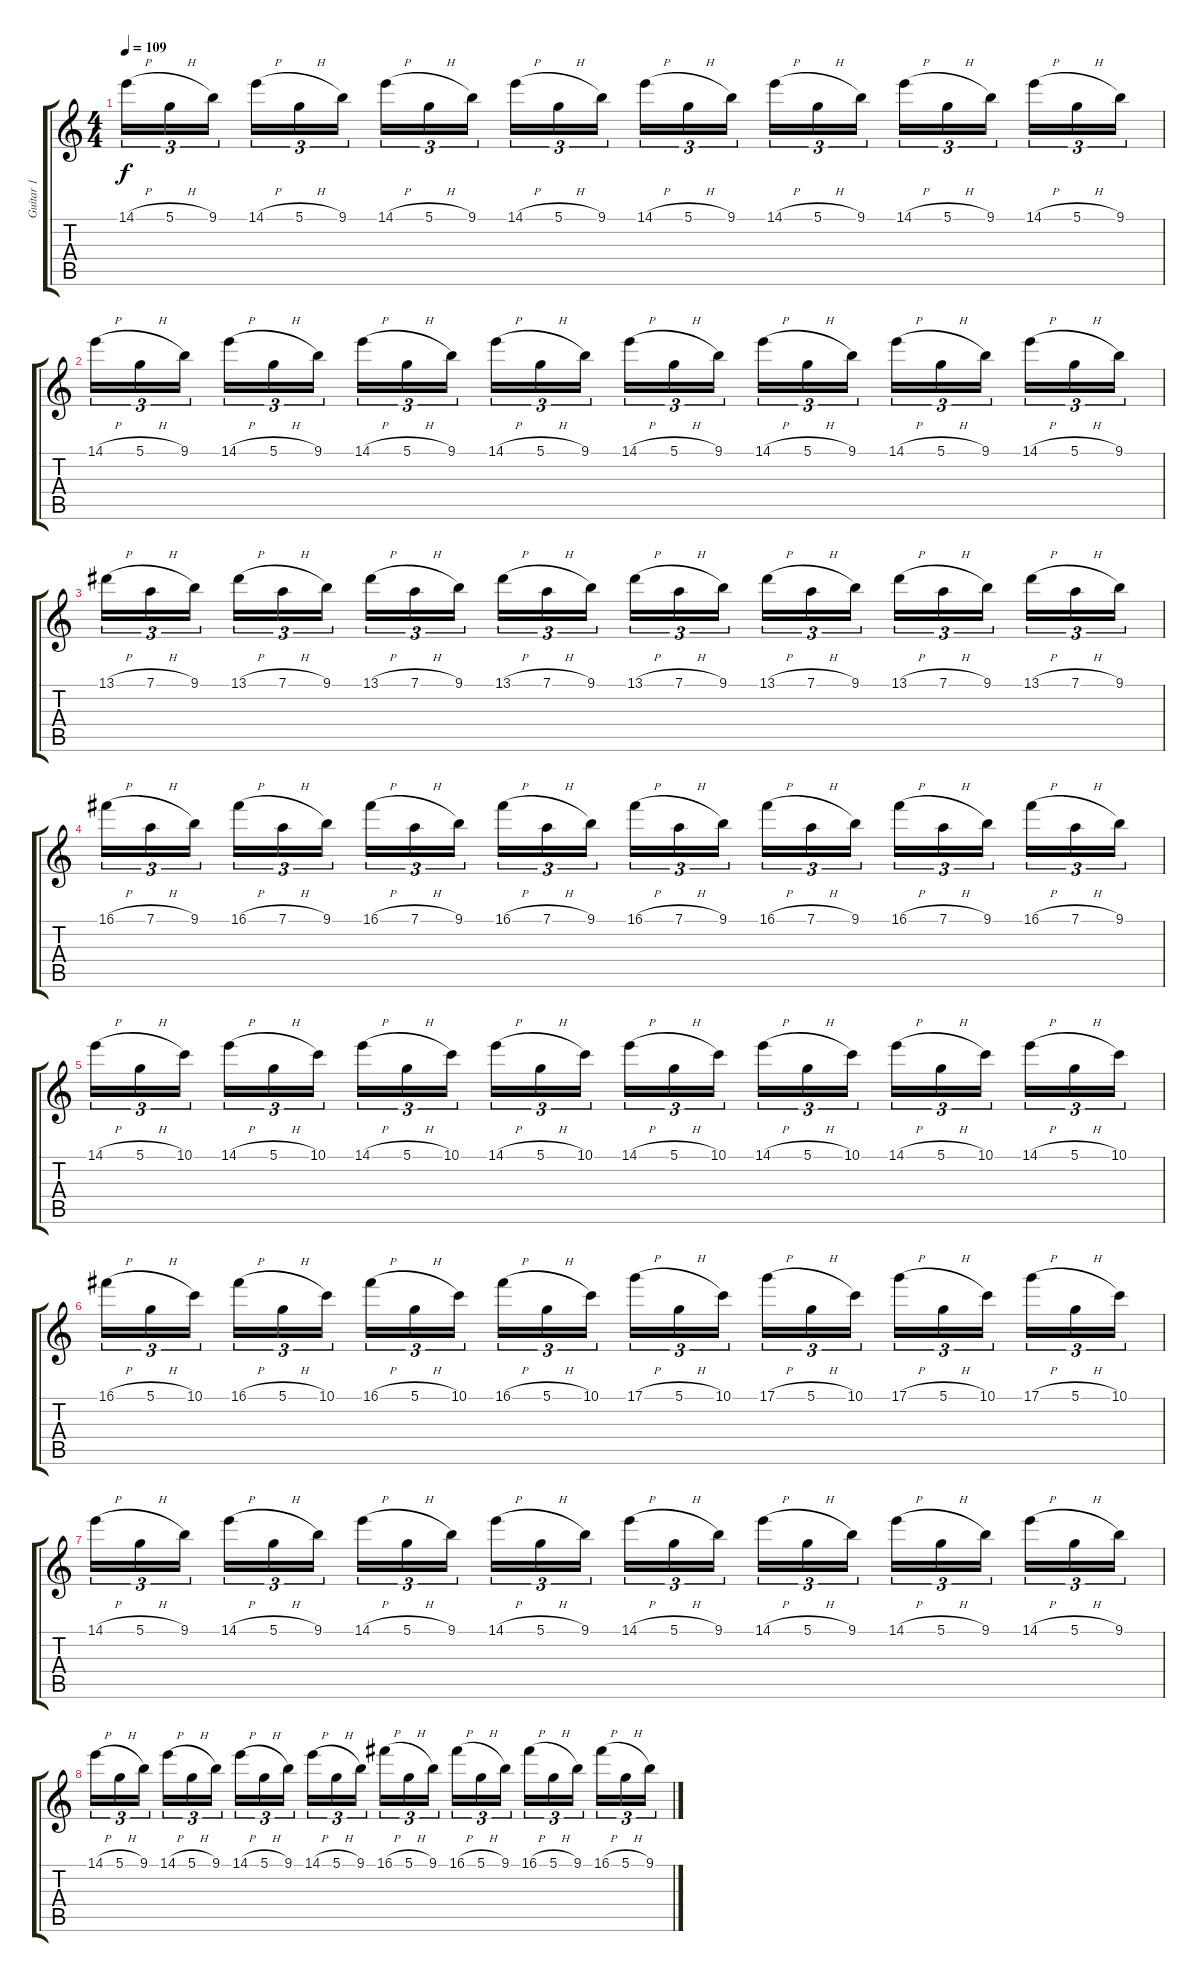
\track ("Guitar 1" "Guitar 1") {instrument distortionguitar}
\staff {score tabs}
\tuning (D4 A3 F3 C3 G2 C2) {hide}
\ts (4 4)
\tempo 109
\clef g2
\ks c
14.1{h}.16{tu (3 2) dy f} 5.1{h}.16{tu (3 2)} 9.1.16{tu (3 2)} 14.1{h}.16{tu (3 2)} 5.1{h}.16{tu (3 2)} 9.1.16{tu (3 2)} 14.1{h}.16{tu (3 2)} 5.1{h}.16{tu (3 2)} 9.1.16{tu (3 2)} 14.1{h}.16{tu (3 2)} 5.1{h}.16{tu (3 2)} 9.1.16{tu (3 2)} 14.1{h}.16{tu (3 2)} 5.1{h}.16{tu (3 2)} 9.1.16{tu (3 2)} 14.1{h}.16{tu (3 2)} 5.1{h}.16{tu (3 2)} 9.1.16{tu (3 2)} 14.1{h}.16{tu (3 2)} 5.1{h}.16{tu (3 2)} 9.1.16{tu (3 2)} 14.1{h}.16{tu (3 2)} 5.1{h}.16{tu (3 2)} 9.1.16{tu (3 2)} |
14.1{h}.16{tu (3 2)} 5.1{h}.16{tu (3 2)} 9.1.16{tu (3 2)} 14.1{h}.16{tu (3 2)} 5.1{h}.16{tu (3 2)} 9.1.16{tu (3 2)} 14.1{h}.16{tu (3 2)} 5.1{h}.16{tu (3 2)} 9.1.16{tu (3 2)} 14.1{h}.16{tu (3 2)} 5.1{h}.16{tu (3 2)} 9.1.16{tu (3 2)} 14.1{h}.16{tu (3 2)} 5.1{h}.16{tu (3 2)} 9.1.16{tu (3 2)} 14.1{h}.16{tu (3 2)} 5.1{h}.16{tu (3 2)} 9.1.16{tu (3 2)} 14.1{h}.16{tu (3 2)} 5.1{h}.16{tu (3 2)} 9.1.16{tu (3 2)} 14.1{h}.16{tu (3 2)} 5.1{h}.16{tu (3 2)} 9.1.16{tu (3 2)} |
13.1{h}.16{tu (3 2)} 7.1{h}.16{tu (3 2)} 9.1.16{tu (3 2)} 13.1{h}.16{tu (3 2)} 7.1{h}.16{tu (3 2)} 9.1.16{tu (3 2)} 13.1{h}.16{tu (3 2)} 7.1{h}.16{tu (3 2)} 9.1.16{tu (3 2)} 13.1{h}.16{tu (3 2)} 7.1{h}.16{tu (3 2)} 9.1.16{tu (3 2)} 13.1{h}.16{tu (3 2)} 7.1{h}.16{tu (3 2)} 9.1.16{tu (3 2)} 13.1{h}.16{tu (3 2)} 7.1{h}.16{tu (3 2)} 9.1.16{tu (3 2)} 13.1{h}.16{tu (3 2)} 7.1{h}.16{tu (3 2)} 9.1.16{tu (3 2)} 13.1{h}.16{tu (3 2)} 7.1{h}.16{tu (3 2)} 9.1.16{tu (3 2)} |
16.1{h}.16{tu (3 2)} 7.1{h}.16{tu (3 2)} 9.1.16{tu (3 2)} 16.1{h}.16{tu (3 2)} 7.1{h}.16{tu (3 2)} 9.1.16{tu (3 2)} 16.1{h}.16{tu (3 2)} 7.1{h}.16{tu (3 2)} 9.1.16{tu (3 2)} 16.1{h}.16{tu (3 2)} 7.1{h}.16{tu (3 2)} 9.1.16{tu (3 2)} 16.1{h}.16{tu (3 2)} 7.1{h}.16{tu (3 2)} 9.1.16{tu (3 2)} 16.1{h}.16{tu (3 2)} 7.1{h}.16{tu (3 2)} 9.1.16{tu (3 2)} 16.1{h}.16{tu (3 2)} 7.1{h}.16{tu (3 2)} 9.1.16{tu (3 2)} 16.1{h}.16{tu (3 2)} 7.1{h}.16{tu (3 2)} 9.1.16{tu (3 2)} |
14.1{h}.16{tu (3 2)} 5.1{h}.16{tu (3 2)} 10.1.16{tu (3 2)} 14.1{h}.16{tu (3 2)} 5.1{h}.16{tu (3 2)} 10.1.16{tu (3 2)} 14.1{h}.16{tu (3 2)} 5.1{h}.16{tu (3 2)} 10.1.16{tu (3 2)} 14.1{h}.16{tu (3 2)} 5.1{h}.16{tu (3 2)} 10.1.16{tu (3 2)} 14.1{h}.16{tu (3 2)} 5.1{h}.16{tu (3 2)} 10.1.16{tu (3 2)} 14.1{h}.16{tu (3 2)} 5.1{h}.16{tu (3 2)} 10.1.16{tu (3 2)} 14.1{h}.16{tu (3 2)} 5.1{h}.16{tu (3 2)} 10.1.16{tu (3 2)} 14.1{h}.16{tu (3 2)} 5.1{h}.16{tu (3 2)} 10.1.16{tu (3 2)} |
16.1{h}.16{tu (3 2)} 5.1{h}.16{tu (3 2)} 10.1.16{tu (3 2)} 16.1{h}.16{tu (3 2)} 5.1{h}.16{tu (3 2)} 10.1.16{tu (3 2)} 16.1{h}.16{tu (3 2)} 5.1{h}.16{tu (3 2)} 10.1.16{tu (3 2)} 16.1{h}.16{tu (3 2)} 5.1{h}.16{tu (3 2)} 10.1.16{tu (3 2)} 17.1{h}.16{tu (3 2)} 5.1{h}.16{tu (3 2)} 10.1.16{tu (3 2)} 17.1{h}.16{tu (3 2)} 5.1{h}.16{tu (3 2)} 10.1.16{tu (3 2)} 17.1{h}.16{tu (3 2)} 5.1{h}.16{tu (3 2)} 10.1.16{tu (3 2)} 17.1{h}.16{tu (3 2)} 5.1{h}.16{tu (3 2)} 10.1.16{tu (3 2)} |
14.1{h}.16{tu (3 2)} 5.1{h}.16{tu (3 2)} 9.1.16{tu (3 2)} 14.1{h}.16{tu (3 2)} 5.1{h}.16{tu (3 2)} 9.1.16{tu (3 2)} 14.1{h}.16{tu (3 2)} 5.1{h}.16{tu (3 2)} 9.1.16{tu (3 2)} 14.1{h}.16{tu (3 2)} 5.1{h}.16{tu (3 2)} 9.1.16{tu (3 2)} 14.1{h}.16{tu (3 2)} 5.1{h}.16{tu (3 2)} 9.1.16{tu (3 2)} 14.1{h}.16{tu (3 2)} 5.1{h}.16{tu (3 2)} 9.1.16{tu (3 2)} 14.1{h}.16{tu (3 2)} 5.1{h}.16{tu (3 2)} 9.1.16{tu (3 2)} 14.1{h}.16{tu (3 2)} 5.1{h}.16{tu (3 2)} 9.1.16{tu (3 2)} |
14.1{h}.16{tu (3 2)} 5.1{h}.16{tu (3 2)} 9.1.16{tu (3 2)} 14.1{h}.16{tu (3 2)} 5.1{h}.16{tu (3 2)} 9.1.16{tu (3 2)} 14.1{h}.16{tu (3 2)} 5.1{h}.16{tu (3 2)} 9.1.16{tu (3 2)} 14.1{h}.16{tu (3 2)} 5.1{h}.16{tu (3 2)} 9.1.16{tu (3 2)} 16.1{h}.16{tu (3 2)} 5.1{h}.16{tu (3 2)} 9.1.16{tu (3 2)} 16.1{h}.16{tu (3 2)} 5.1{h}.16{tu (3 2)} 9.1.16{tu (3 2)} 16.1{h}.16{tu (3 2)} 5.1{h}.16{tu (3 2)} 9.1.16{tu (3 2)} 16.1{h}.16{tu (3 2)} 5.1{h}.16{tu (3 2)} 9.1.16{tu (3 2)}
